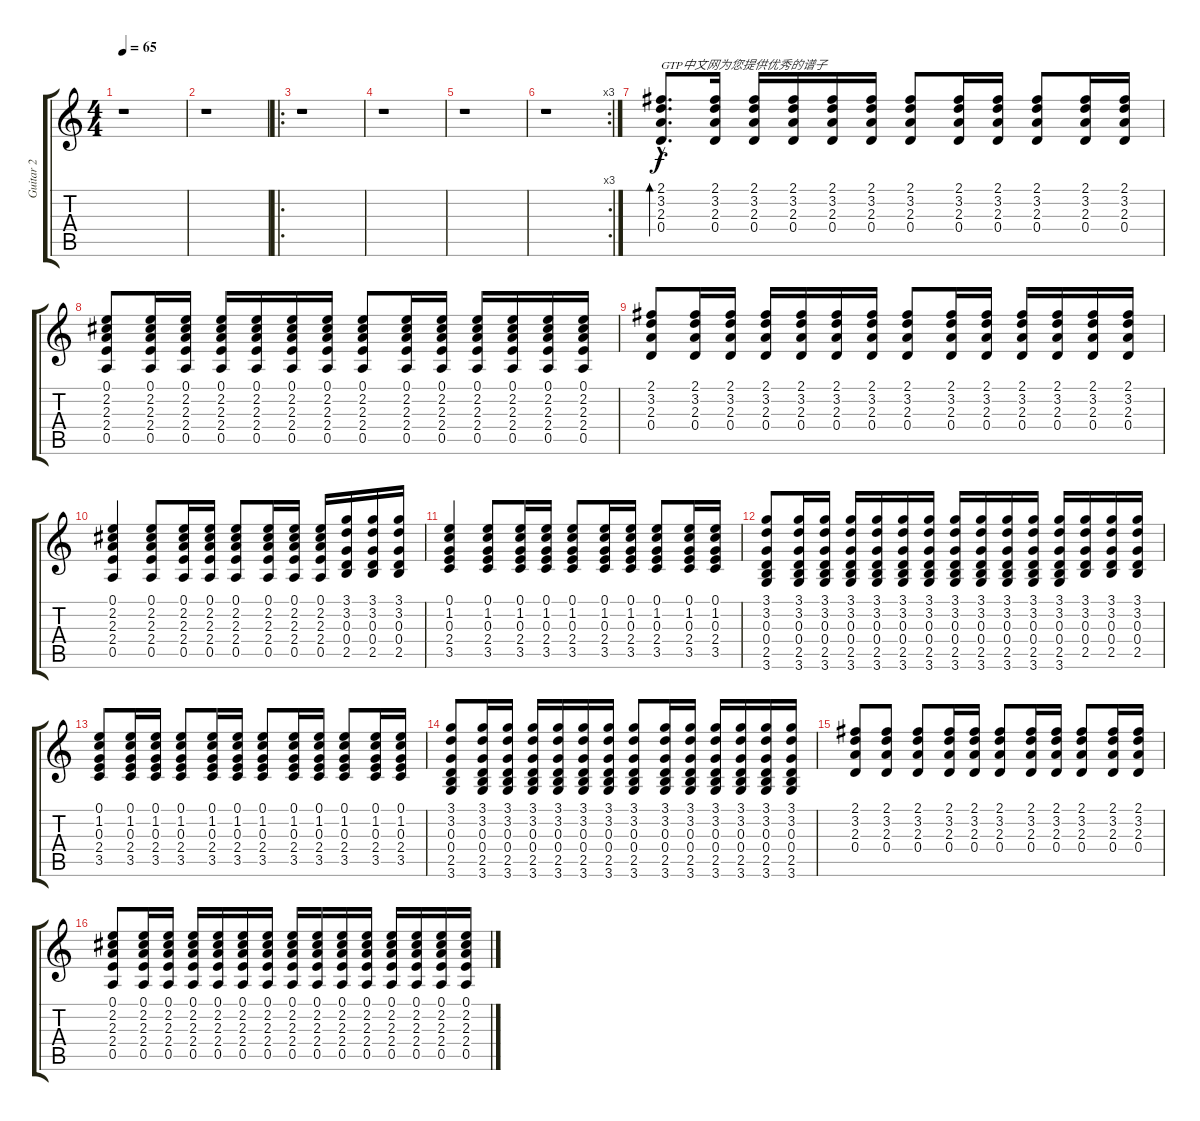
\track ("Guitar 2" "Guitar 2") {instrument acousticguitarsteel}
\staff {score tabs}
\tuning (E4 B3 G3 D3 A2 E2) {hide}
\ts (4 4)
\tempo 65
\clef g2
\ks c
r.1{dy f instrument acousticguitarsteel} |
r.1 |
\ro
r.1 |
r.1 |
r.1 |
\rc 3
r.1 |
(2.1{hac} 3.2{hac} 2.3{hac} 0.4{hac}).8{d bd 60 txt "GTP中文网为您提供优秀的谱子"} (2.1 3.2 2.3 0.4).16 (2.1 3.2 2.3 0.4).16 (2.1 3.2 2.3 0.4).16 (2.1 3.2 2.3 0.4).16 (2.1 3.2 2.3 0.4).16 (2.1 3.2 2.3 0.4).8 (2.1 3.2 2.3 0.4).16 (2.1 3.2 2.3 0.4).16 (2.1 3.2 2.3 0.4).8 (2.1 3.2 2.3 0.4).16 (2.1 3.2 2.3 0.4).16 |
(0.1 2.2 2.3 2.4 0.5).8 (0.1 2.2 2.3 2.4 0.5).16 (0.1 2.2 2.3 2.4 0.5).16 (0.1 2.2 2.3 2.4 0.5).16 (0.1 2.2 2.3 2.4 0.5).16 (0.1 2.2 2.3 2.4 0.5).16 (0.1 2.2 2.3 2.4 0.5).16 (0.1 2.2 2.3 2.4 0.5).8 (0.1 2.2 2.3 2.4 0.5).16 (0.1 2.2 2.3 2.4 0.5).16 (0.1 2.2 2.3 2.4 0.5).16 (0.1 2.2 2.3 2.4 0.5).16 (0.1 2.2 2.3 2.4 0.5).16 (0.1 2.2 2.3 2.4 0.5).16 |
(2.1 3.2 2.3 0.4).8 (2.1 3.2 2.3 0.4).16 (2.1 3.2 2.3 0.4).16 (2.1 3.2 2.3 0.4).16 (2.1 3.2 2.3 0.4).16 (2.1 3.2 2.3 0.4).16 (2.1 3.2 2.3 0.4).16 (2.1 3.2 2.3 0.4).8 (2.1 3.2 2.3 0.4).16 (2.1 3.2 2.3 0.4).16 (2.1 3.2 2.3 0.4).16 (2.1 3.2 2.3 0.4).16 (2.1 3.2 2.3 0.4).16 (2.1 3.2 2.3 0.4).16 |
(0.1 2.2 2.3 2.4 0.5).4 (0.1 2.2 2.3 2.4 0.5).8 (0.1 2.2 2.3 2.4 0.5).16 (0.1 2.2 2.3 2.4 0.5).16 (0.1 2.2 2.3 2.4 0.5).8 (0.1 2.2 2.3 2.4 0.5).16 (0.1 2.2 2.3 2.4 0.5).16 (0.1 2.2 2.3 2.4 0.5).16 (3.1 3.2 0.3 0.4 2.5).16 (3.1 3.2 0.3 0.4 2.5).16 (3.1 3.2 0.3 0.4 2.5).16 |
(0.1 1.2 0.3 2.4 3.5).4 (0.1 1.2 0.3 2.4 3.5).8 (0.1 1.2 0.3 2.4 3.5).16 (0.1 1.2 0.3 2.4 3.5).16 (0.1 1.2 0.3 2.4 3.5).8 (0.1 1.2 0.3 2.4 3.5).16 (0.1 1.2 0.3 2.4 3.5).16 (0.1 1.2 0.3 2.4 3.5).8 (0.1 1.2 0.3 2.4 3.5).16 (0.1 1.2 0.3 2.4 3.5).16 |
(3.1 3.2 0.3 0.4 2.5 3.6).8 (3.1 3.2 0.3 0.4 2.5 3.6).16 (3.1 3.2 0.3 0.4 2.5 3.6).16 (3.1 3.2 0.3 0.4 2.5 3.6).16 (3.1 3.2 0.3 0.4 2.5 3.6).16 (3.1 3.2 0.3 0.4 2.5 3.6).16 (3.1 3.2 0.3 0.4 2.5 3.6).16 (3.1 3.2 0.3 0.4 2.5 3.6).16 (3.1 3.2 0.3 0.4 2.5 3.6).16 (3.1 3.2 0.3 0.4 2.5 3.6).16 (3.1 3.2 0.3 0.4 2.5 3.6).16 (3.1 3.2 0.3 0.4 2.5 3.6).16 (3.1 3.2 0.3 0.4 2.5).16 (3.1 3.2 0.3 0.4 2.5).16 (3.1 3.2 0.3 0.4 2.5).16 |
(0.1 1.2 0.3 2.4 3.5).8 (0.1 1.2 0.3 2.4 3.5).16 (0.1 1.2 0.3 2.4 3.5).16 (0.1 1.2 0.3 2.4 3.5).8 (0.1 1.2 0.3 2.4 3.5).16 (0.1 1.2 0.3 2.4 3.5).16 (0.1 1.2 0.3 2.4 3.5).8 (0.1 1.2 0.3 2.4 3.5).16 (0.1 1.2 0.3 2.4 3.5).16 (0.1 1.2 0.3 2.4 3.5).8 (0.1 1.2 0.3 2.4 3.5).16 (0.1 1.2 0.3 2.4 3.5).16 |
(3.1 3.2 0.3 0.4 2.5 3.6).8 (3.1 3.2 0.3 0.4 2.5 3.6).16 (3.1 3.2 0.3 0.4 2.5 3.6).16 (3.1 3.2 0.3 0.4 2.5 3.6).16 (3.1 3.2 0.3 0.4 2.5 3.6).16 (3.1 3.2 0.3 0.4 2.5 3.6).16 (3.1 3.2 0.3 0.4 2.5 3.6).16 (3.1 3.2 0.3 0.4 2.5 3.6).8 (3.1 3.2 0.3 0.4 2.5 3.6).16 (3.1 3.2 0.3 0.4 2.5 3.6).16 (3.1 3.2 0.3 0.4 2.5 3.6).16 (3.1 3.2 0.3 0.4 2.5 3.6).16 (3.1 3.2 0.3 0.4 2.5 3.6).16 (3.1 3.2 0.3 0.4 2.5 3.6).16 |
(2.1 3.2 2.3 0.4).8 (2.1 3.2 2.3 0.4).8 (2.1 3.2 2.3 0.4).8 (2.1 3.2 2.3 0.4).16 (2.1 3.2 2.3 0.4).16 (2.1 3.2 2.3 0.4).8 (2.1 3.2 2.3 0.4).16 (2.1 3.2 2.3 0.4).16 (2.1 3.2 2.3 0.4).8 (2.1 3.2 2.3 0.4).16 (2.1 3.2 2.3 0.4).16 |
(0.1 2.2 2.3 2.4 0.5).8 (0.1 2.2 2.3 2.4 0.5).16 (0.1 2.2 2.3 2.4 0.5).16 (0.1 2.2 2.3 2.4 0.5).16 (0.1 2.2 2.3 2.4 0.5).16 (0.1 2.2 2.3 2.4 0.5).16 (0.1 2.2 2.3 2.4 0.5).16 (0.1 2.2 2.3 2.4 0.5).16 (0.1 2.2 2.3 2.4 0.5).16 (0.1 2.2 2.3 2.4 0.5).16 (0.1 2.2 2.3 2.4 0.5).16 (0.1 2.2 2.3 2.4 0.5).16 (0.1 2.2 2.3 2.4 0.5).16 (0.1 2.2 2.3 2.4 0.5).16 (0.1 2.2 2.3 2.4 0.5).16
